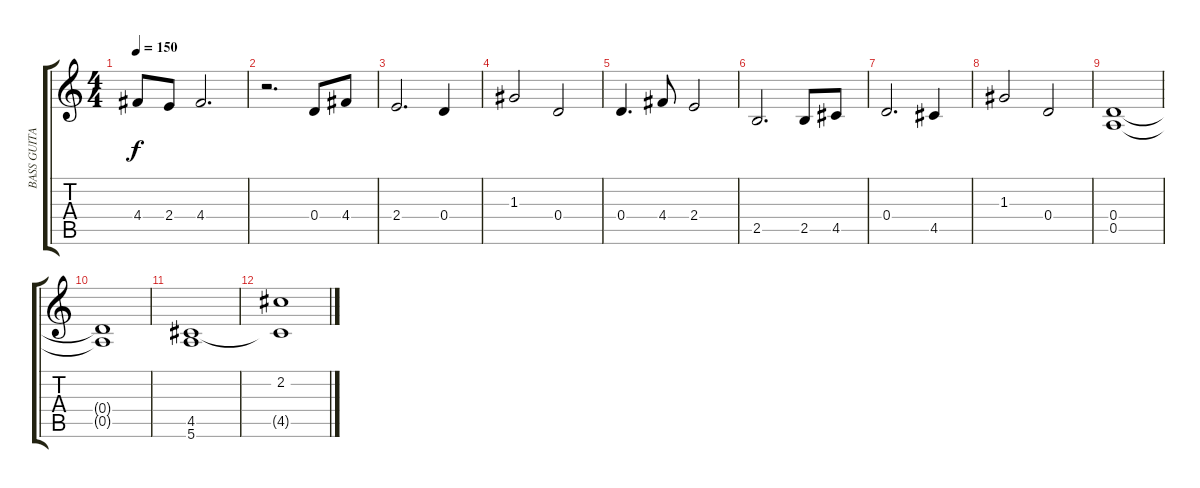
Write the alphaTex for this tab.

\track ("BASS GUITAR" "BASS GUITA") {instrument fretlessbass}
\staff {score tabs}
\tuning (E4 B3 G3 D3 A2 E2) {hide}
\ts (4 4)
\tempo 150
\clef g2
\ks c
4.4.8{dy f} 2.4.8 4.4.2{d} |
r.2{d} 0.4.8 4.4.8 |
2.4.2{d} 0.4.4 |
1.3.2 0.4.2 |
0.4.4{d} 4.4.8 2.4.2 |
2.5.2{d} 2.5.8 4.5.8 |
0.4.2{d} 4.5.4 |
1.3.2 0.4.2 |
(0.4 0.5).1 |
(0.4{t} 0.5{t}).1 |
(4.5 5.6).1 |
(2.2 4.5{t}).1
